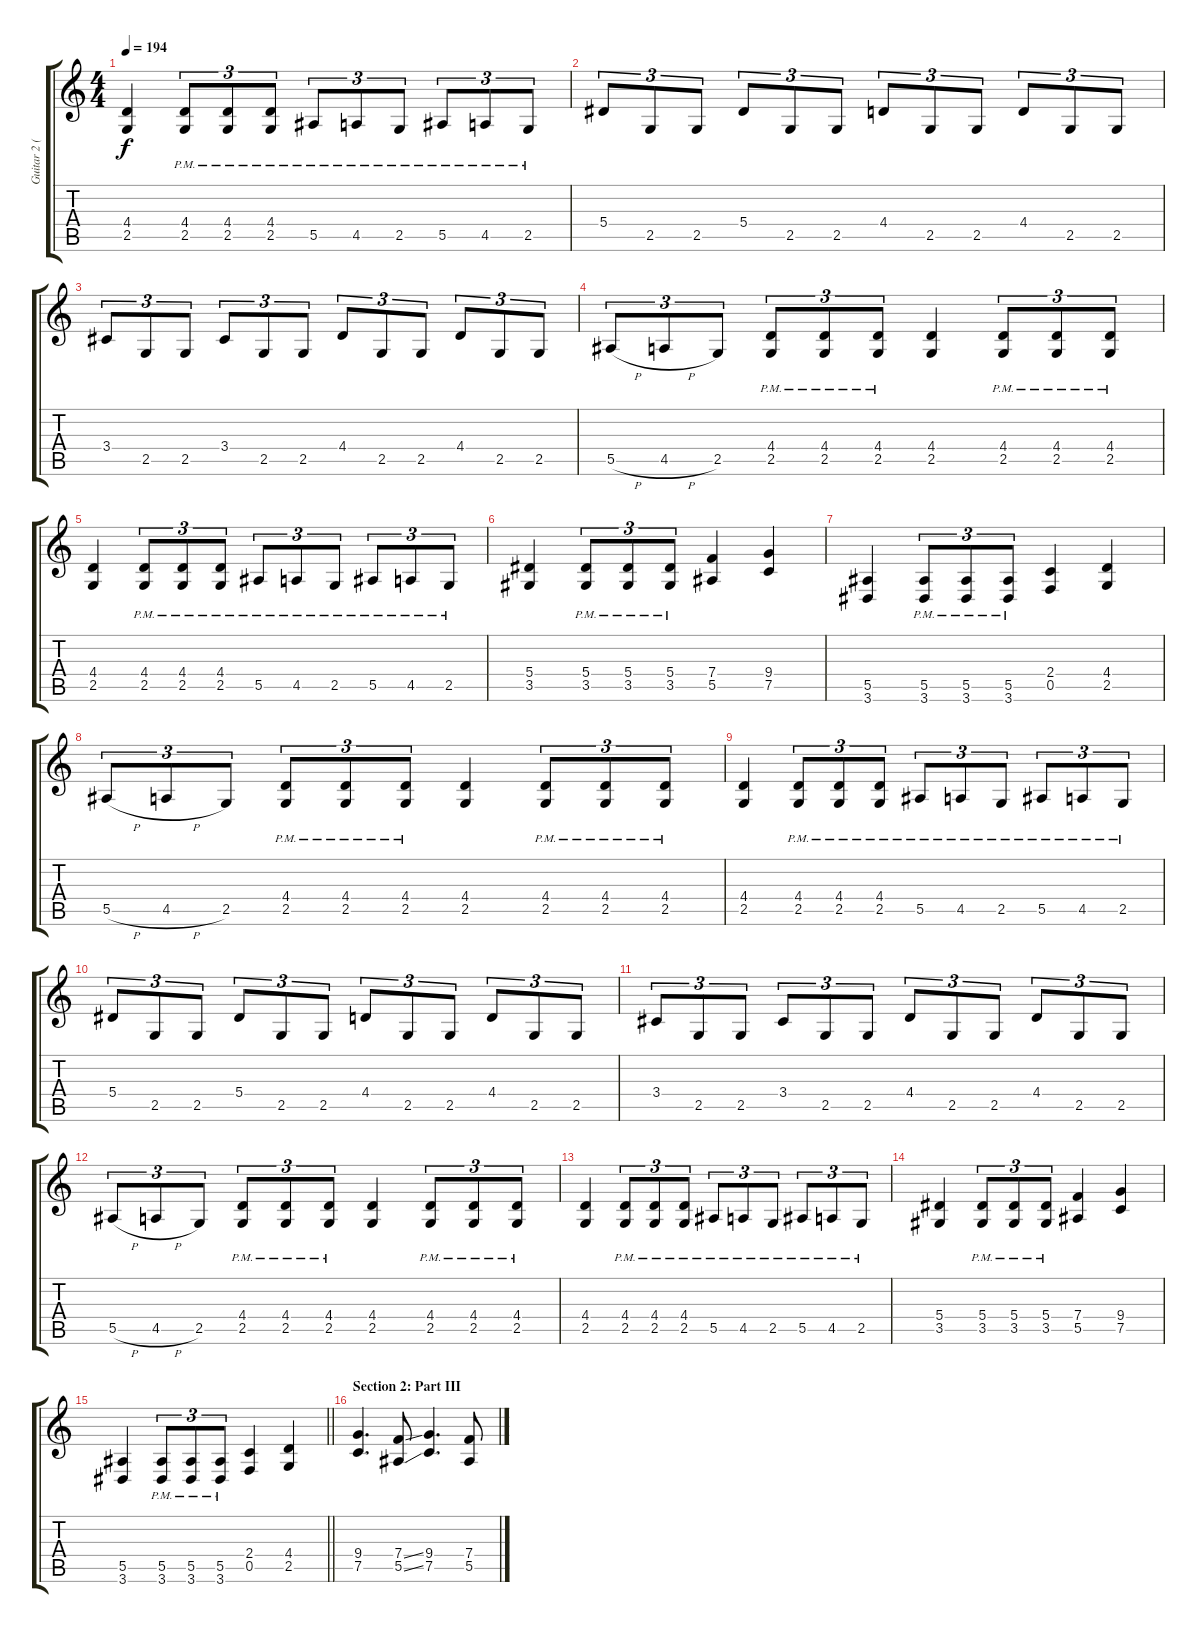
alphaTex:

\track ("Guitar 2 (Distortion)" "Guitar 2 (") {instrument distortionguitar}
\staff {score tabs}
\tuning (C4 G3 Eb3 Bb2 F2 C2) {hide}
\ts (4 4)
\tempo 194
\clef g2
\ks c
(4.4 2.5).4{dy f} (4.4{pm} 2.5{pm}).8{tu (3 2)} (4.4{pm} 2.5{pm}).8{tu (3 2)} (4.4{pm} 2.5{pm}).8{tu (3 2)} 5.5{pm}.8{tu (3 2)} 4.5{pm}.8{tu (3 2)} 2.5{pm}.8{tu (3 2)} 5.5{pm}.8{tu (3 2)} 4.5{pm}.8{tu (3 2)} 2.5{pm}.8{tu (3 2)} |
5.4.8{tu (3 2)} 2.5.8{tu (3 2)} 2.5.8{tu (3 2)} 5.4.8{tu (3 2)} 2.5.8{tu (3 2)} 2.5.8{tu (3 2)} 4.4.8{tu (3 2)} 2.5.8{tu (3 2)} 2.5.8{tu (3 2)} 4.4.8{tu (3 2)} 2.5.8{tu (3 2)} 2.5.8{tu (3 2)} |
3.4.8{tu (3 2)} 2.5.8{tu (3 2)} 2.5.8{tu (3 2)} 3.4.8{tu (3 2)} 2.5.8{tu (3 2)} 2.5.8{tu (3 2)} 4.4.8{tu (3 2)} 2.5.8{tu (3 2)} 2.5.8{tu (3 2)} 4.4.8{tu (3 2)} 2.5.8{tu (3 2)} 2.5.8{tu (3 2)} |
5.5{h}.8{tu (3 2)} 4.5{h}.8{tu (3 2)} 2.5.8{tu (3 2)} (4.4{pm} 2.5{pm}).8{tu (3 2)} (4.4{pm} 2.5{pm}).8{tu (3 2)} (4.4{pm} 2.5{pm}).8{tu (3 2)} (4.4 2.5).4 (4.4{pm} 2.5{pm}).8{tu (3 2)} (4.4{pm} 2.5{pm}).8{tu (3 2)} (4.4{pm} 2.5{pm}).8{tu (3 2)} |
(4.4 2.5).4 (4.4{pm} 2.5{pm}).8{tu (3 2)} (4.4{pm} 2.5{pm}).8{tu (3 2)} (4.4{pm} 2.5{pm}).8{tu (3 2)} 5.5{pm}.8{tu (3 2)} 4.5{pm}.8{tu (3 2)} 2.5{pm}.8{tu (3 2)} 5.5{pm}.8{tu (3 2)} 4.5{pm}.8{tu (3 2)} 2.5{pm}.8{tu (3 2)} |
(5.4 3.5).4 (5.4{pm} 3.5{pm}).8{tu (3 2)} (5.4{pm} 3.5{pm}).8{tu (3 2)} (5.4{pm} 3.5{pm}).8{tu (3 2)} (7.4 5.5).4 (9.4 7.5).4 |
(5.5 3.6).4 (5.5{pm} 3.6{pm}).8{tu (3 2)} (5.5{pm} 3.6{pm}).8{tu (3 2)} (5.5{pm} 3.6{pm}).8{tu (3 2)} (2.4 0.5).4 (4.4 2.5).4 |
5.5{h}.8{tu (3 2)} 4.5{h}.8{tu (3 2)} 2.5.8{tu (3 2)} (4.4{pm} 2.5{pm}).8{tu (3 2)} (4.4{pm} 2.5{pm}).8{tu (3 2)} (4.4{pm} 2.5{pm}).8{tu (3 2)} (4.4 2.5).4 (4.4{pm} 2.5{pm}).8{tu (3 2)} (4.4{pm} 2.5{pm}).8{tu (3 2)} (4.4{pm} 2.5{pm}).8{tu (3 2)} |
(4.4 2.5).4 (4.4{pm} 2.5{pm}).8{tu (3 2)} (4.4{pm} 2.5{pm}).8{tu (3 2)} (4.4{pm} 2.5{pm}).8{tu (3 2)} 5.5{pm}.8{tu (3 2)} 4.5{pm}.8{tu (3 2)} 2.5{pm}.8{tu (3 2)} 5.5{pm}.8{tu (3 2)} 4.5{pm}.8{tu (3 2)} 2.5{pm}.8{tu (3 2)} |
5.4.8{tu (3 2)} 2.5.8{tu (3 2)} 2.5.8{tu (3 2)} 5.4.8{tu (3 2)} 2.5.8{tu (3 2)} 2.5.8{tu (3 2)} 4.4.8{tu (3 2)} 2.5.8{tu (3 2)} 2.5.8{tu (3 2)} 4.4.8{tu (3 2)} 2.5.8{tu (3 2)} 2.5.8{tu (3 2)} |
3.4.8{tu (3 2)} 2.5.8{tu (3 2)} 2.5.8{tu (3 2)} 3.4.8{tu (3 2)} 2.5.8{tu (3 2)} 2.5.8{tu (3 2)} 4.4.8{tu (3 2)} 2.5.8{tu (3 2)} 2.5.8{tu (3 2)} 4.4.8{tu (3 2)} 2.5.8{tu (3 2)} 2.5.8{tu (3 2)} |
5.5{h}.8{tu (3 2)} 4.5{h}.8{tu (3 2)} 2.5.8{tu (3 2)} (4.4{pm} 2.5{pm}).8{tu (3 2)} (4.4{pm} 2.5{pm}).8{tu (3 2)} (4.4{pm} 2.5{pm}).8{tu (3 2)} (4.4 2.5).4 (4.4{pm} 2.5{pm}).8{tu (3 2)} (4.4{pm} 2.5{pm}).8{tu (3 2)} (4.4{pm} 2.5{pm}).8{tu (3 2)} |
(4.4 2.5).4 (4.4{pm} 2.5{pm}).8{tu (3 2)} (4.4{pm} 2.5{pm}).8{tu (3 2)} (4.4{pm} 2.5{pm}).8{tu (3 2)} 5.5{pm}.8{tu (3 2)} 4.5{pm}.8{tu (3 2)} 2.5{pm}.8{tu (3 2)} 5.5{pm}.8{tu (3 2)} 4.5{pm}.8{tu (3 2)} 2.5{pm}.8{tu (3 2)} |
(5.4 3.5).4 (5.4{pm} 3.5{pm}).8{tu (3 2)} (5.4{pm} 3.5{pm}).8{tu (3 2)} (5.4{pm} 3.5{pm}).8{tu (3 2)} (7.4 5.5).4 (9.4 7.5).4 |
\barLineRight lightlight
(5.5 3.6).4 (5.5{pm} 3.6{pm}).8{tu (3 2)} (5.5{pm} 3.6{pm}).8{tu (3 2)} (5.5{pm} 3.6{pm}).8{tu (3 2)} (2.4 0.5).4 (4.4 2.5).4 |
\section ("" "Section 2: Part III")
(9.4 7.5).4{d} (7.4{ss} 5.5{ss}).8 (9.4 7.5).4{d} (7.4{ss} 5.5{ss}).8
